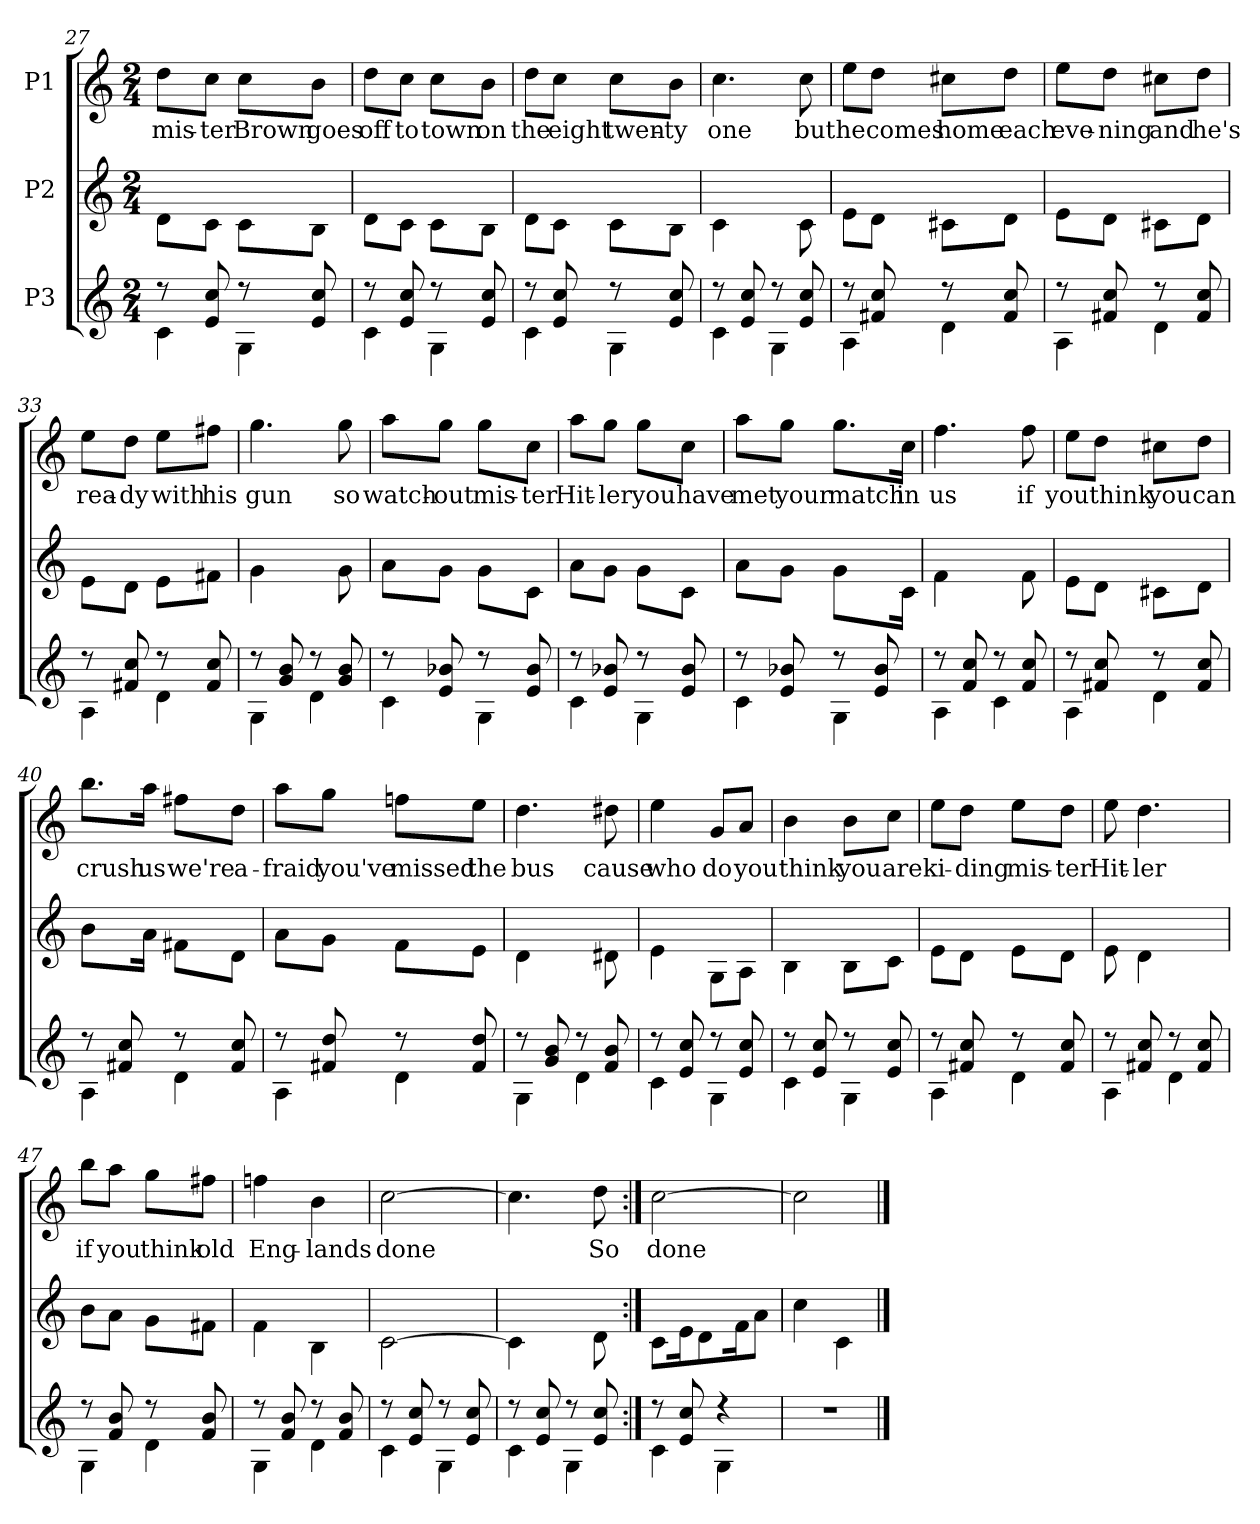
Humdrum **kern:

**kern	**kern	**kern	**text
*part3	*part2	*part1	*part1
*staff3	*staff2	*staff1	*staff1
*I"P3	*I"P2	*I"P1	*
!!LO:LB:g=z
*	*	*clefG2	*
*k[]	*k[]	*k[]	*
*M2/4	*M2/4	*M2/4	*
=27	=27	=27	=27
*^	*	*	*
!	!	!	!	!LO:LY:b
8r	4c\	8d\L	8dd\L	mis-
!	!	!	!	!LO:LY:b
8e/ 8cc/	.	8c\J	8cc\J	-ter
!	!	!	!	!LO:LY:b
8r	4G\	8c\L	8cc\L	Brown
!	!	!	!	!LO:LY:b
8e/ 8cc/	.	8B\J	8b\J	goes
=28	=28	=28	=28	=28
!	!	!	!	!LO:LY:b
8r	4c\	8d\L	8dd\L	off
!	!	!	!	!LO:LY:b
8e/ 8cc/	.	8c\J	8cc\J	to
!	!	!	!	!LO:LY:b
8r	4G\	8c\L	8cc\L	town
!	!	!	!	!LO:LY:b
8e/ 8cc/	.	8B\J	8b\J	on
=29	=29	=29	=29	=29
!	!	!	!	!LO:LY:b
8r	4c\	8d\L	8dd\L	the
!	!	!	!	!LO:LY:b
8e/ 8cc/	.	8c\J	8cc\J	eight
!	!	!	!	!LO:LY:b
8r	4G\	8c\L	8cc\L	twen-
!	!	!	!	!LO:LY:b
8e/ 8cc/	.	8B\J	8b\J	-ty
=30	=30	=30	=30	=30
!	!	!LO:N:vis=4	!	!LO:LY:b
8r	4c\	4.c\	4.cc\	one
8e/ 8cc/	.	.	.	.
8r	4G\	.	.	.
!	!	!	!	!LO:LY:b
8e/ 8cc/	.	8c\	8cc\	but
=31	=31	=31	=31	=31
!	!	!	!	!LO:LY:b
8r	4A\	8e\L	8ee\L	he
!	!	!	!	!LO:LY:b
8f#/ 8cc/	.	8d\J	8dd\J	comes
!	!	!	!	!LO:LY:b
8r	4d\	8c#\L	8cc#X\L	home
!	!	!	!	!LO:LY:b
8f#/ 8cc/	.	8d\J	8dd\J	each
!!LO:LB:g=z
=32	=32	=32	=32	=32
!	!	!	!	!LO:LY:b
8r	4A\	8e\L	8ee\L	eve-
!	!	!	!	!LO:LY:b
8f#/ 8cc/	.	8d\J	8dd\J	-ning
!	!	!	!	!LO:LY:b
8r	4d\	8c#\L	8cc#X\L	and
!	!	!	!	!LO:LY:b
8f#/ 8cc/	.	8d\J	8dd\J	he's
=33	=33	=33	=33	=33
!	!	!	!	!LO:LY:b
8r	4A\	8e\L	8ee\L	rea-
!	!	!	!	!LO:LY:b
8f#/ 8cc/	.	8d\J	8dd\J	-dy
!	!	!	!	!LO:LY:b
8r	4d\	8e\L	8ee\L	with
!	!	!	!	!LO:LY:b
8f#/ 8cc/	.	8f#\J	8ff#X\J	his
=34	=34	=34	=34	=34
!	!	!LO:N:vis=4	!	!LO:LY:b
8r	4G\	4.g\	4.gg\	gun
8g/ 8b/	.	.	.	.
8r	4d\	.	.	.
!	!	!	!	!LO:LY:b
8g/ 8b/	.	8g\	8gg\	so
=35	=35	=35	=35	=35
!	!	!	!	!LO:LY:b
8r	4c\	8a\L	8aa\L	watch-
!	!	!	!	!LO:LY:b
8e/ 8b-/	.	8g\J	8gg\J	-out
!	!	!	!	!LO:LY:b
8r	4G\	8g\L	8gg\L	mis-
!	!	!	!	!LO:LY:b
8e/ 8b-/	.	8c\J	8cc\J	-ter
=36	=36	=36	=36	=36
!	!	!	!	!LO:LY:b
8r	4c\	8a\L	8aa\L	Hit-
!	!	!	!	!LO:LY:b
8e/ 8b-/	.	8g\J	8gg\J	-ler
!	!	!	!	!LO:LY:b
8r	4G\	8g\L	8gg\L	you
!	!	!	!	!LO:LY:b
8e/ 8b-/	.	8c\J	8cc\J	have
=37	=37	=37	=37	=37
!	!	!	!	!LO:LY:b
8r	4c\	8a\L	8aa\L	met
!	!	!	!	!LO:LY:b
8e/ 8b-/	.	8g\J	8gg\J	your
!	!	!LO:N:vis=8	!	!LO:LY:b
8r	4G\	8.g\L	8.gg\L	match
8e/ 8b-/	.	.	.	.
!	!	!	!	!LO:LY:b
.	.	16c\Jk	16cc\Jk	in
!!LO:PB:g=z
=38	=38	=38	=38	=38
!	!	!LO:N:vis=4	!	!LO:LY:b
8r	4A\	4.f\	4.ff\	us
8f/ 8cc/	.	.	.	.
8r	4c\	.	.	.
!	!	!	!	!LO:LY:b
8f/ 8cc/	.	8f\	8ff\	if
=39	=39	=39	=39	=39
!	!	!	!	!LO:LY:b
8r	4A\	8e\L	8ee\L	you
!	!	!	!	!LO:LY:b
8f#/ 8cc/	.	8d\J	8dd\J	think
!	!	!	!	!LO:LY:b
8r	4d\	8c#\L	8cc#X\L	you
!	!	!	!	!LO:LY:b
8f#/ 8cc/	.	8d\J	8dd\J	can
=40	=40	=40	=40	=40
!	!	!LO:N:vis=8	!	!LO:LY:b
8r	4A\	8.b\L	8.bb\L	crush
8f#/ 8cc/	.	.	.	.
!	!	!	!	!LO:LY:b
.	.	16a\Jk	16aa\Jk	us
!	!	!	!	!LO:LY:b
8r	4d\	8f#\L	8ff#X\L	we're
!	!	!	!	!LO:LY:b
8f#/ 8cc/	.	8d\J	8dd\J	a-
=41	=41	=41	=41	=41
!	!	!	!	!LO:LY:b
8r	4A\	8a\L	8aa\L	-fraid
!	!	!	!	!LO:LY:b
8f#/ 8dd/	.	8g\J	8gg\J	you've
!	!	!	!	!LO:LY:b
8r	4d\	8f\L	8ffn\L	missed
!	!	!	!	!LO:LY:b
8f#/ 8dd/	.	8e\J	8ee\J	the
=42	=42	=42	=42	=42
!	!	!LO:N:vis=4	!	!LO:LY:b
8r	4G\	4.d\	4.dd\	bus
8g/ 8b/	.	.	.	.
8r	4d\	.	.	.
!	!	!	!	!LO:LY:b
8f/ 8b/	.	8d#\	8dd#X\	cause
=43	=43	=43	=43	=43
!	!	!	!	!LO:LY:b
8r	4c\	4e\	4ee\	who
8e/ 8cc/	.	.	.	.
!	!	!	!	!LO:LY:b
8r	4G\	8G\L	8g/L	do
!	!	!	!	!LO:LY:b
8e/ 8cc/	.	8A\J	8a/J	you
!!LO:LB:g=z
=44	=44	=44	=44	=44
!	!	!	!	!LO:LY:b
8r	4c\	4B\	4b\	think
8e/ 8cc/	.	.	.	.
!	!	!	!	!LO:LY:b
8r	4G\	8B\L	8b\L	you
!	!	!	!	!LO:LY:b
8e/ 8cc/	.	8c\J	8cc\J	are
=45	=45	=45	=45	=45
!	!	!	!	!LO:LY:b
8r	4A\	8e\L	8ee\L	ki-
!	!	!	!	!LO:LY:b
8f#/ 8cc/	.	8d\J	8dd\J	-ding
!	!	!	!	!LO:LY:b
8r	4d\	8e\L	8ee\L	mis-
!	!	!	!	!LO:LY:b
8f#/ 8cc/	.	8d\J	8dd\J	-ter
=46	=46	=46	=46	=46
!	!	!	!	!LO:LY:b
8r	4A\	8e\	8ee\	Hit-
!	!	!LO:N:vis=4	!	!LO:LY:b
8f#/ 8cc/	.	4.d\	4.dd\	-ler
8r	4d\	.	.	.
8f#/ 8cc/	.	.	.	.
=47	=47	=47	=47	=47
!	!	!	!	!LO:LY:b
8r	4G\	8b\L	8bb\L	if
!	!	!	!	!LO:LY:b
8f/ 8b/	.	8a\J	8aa\J	you
!	!	!	!	!LO:LY:b
8r	4d\	8g\L	8gg\L	think
!	!	!	!	!LO:LY:b
8f/ 8b/	.	8f#\J	8ff#X\J	old
=48	=48	=48	=48	=48
!	!	!	!	!LO:LY:b
8r	4G\	4f\	4ffn\	Eng-
8f/ 8b/	.	.	.	.
!	!	!	!	!LO:LY:b
8r	4d\	4B\	4b\	-lands
8f/ 8b/	.	.	.	.
=49	=49	=49	=49	=49
!	!	!	!	!LO:LY:b
8r	4c\	[2c\	[2cc\	done
8e/ 8cc/	.	.	.	.
8r	4G\	.	.	.
8e/ 8cc/	.	.	.	.
=50	=50	=50	=50	=50
!	!	!LO:N:vis=4	!	!
8r	4c\	4.c\]	4.cc\]	.
8e/ 8cc/	.	.	.	.
8r	4G\	.	.	.
!	!	!	!	!LO:LY:b
8e/ 8cc/	.	8d\	8dd\	So
!!LO:LB:g=z
=51:|!	=51:|!	=51:|!	=51:|!	=51:|!
!	!	!	!	!LO:LY:b
8r	4c\	8c\L	[2cc\	done
8e/ 8cc/	.	16e\K	.	.
.	.	8d\	.	.
4r	4G\	.	.	.
.	.	16f\K	.	.
.	.	8a\J	.	.
*v	*v	*	*	*
=52	=52	=52	=52
2r	4cc\	2cc\]	.
.	4c\	.	.
==	==	==	==
*-	*-	*-	*-
